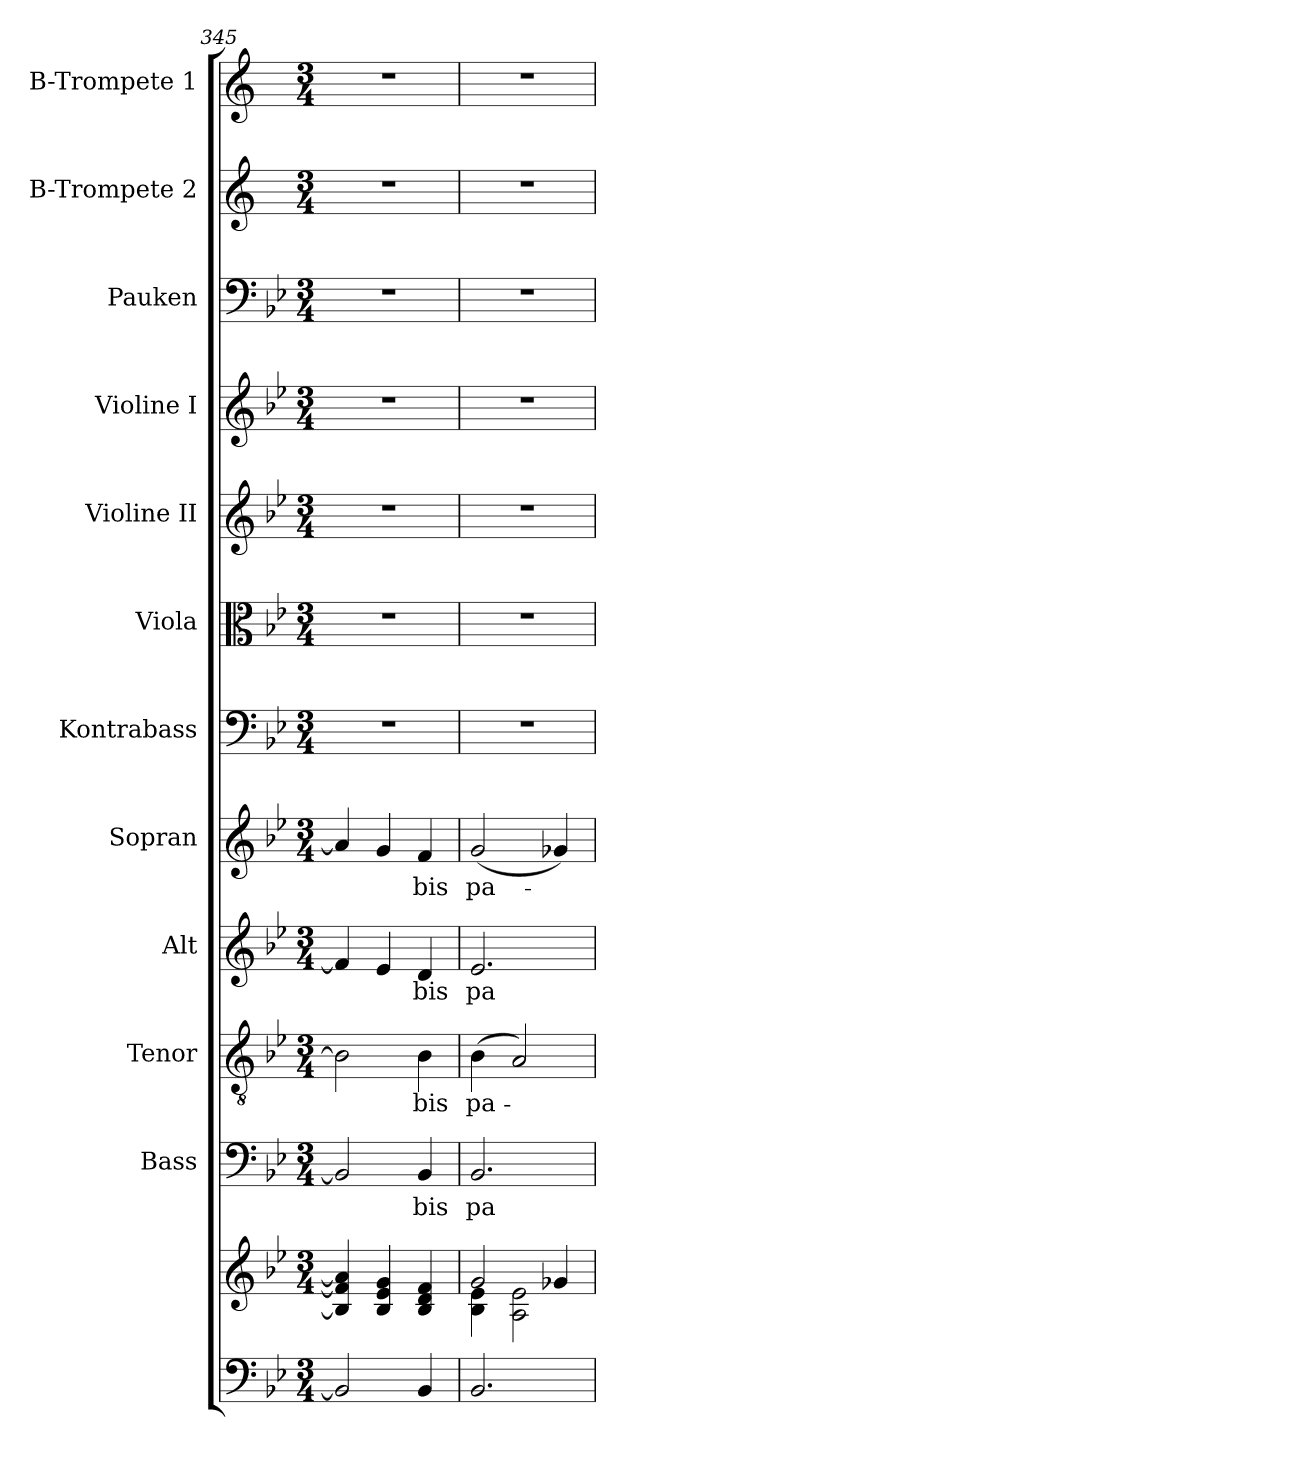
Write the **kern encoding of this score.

**kern	**kern	**kern	**text	**kern	**text	**kern	**text	**kern	**text	**kern	**kern	**kern	**kern	**kern	**kern	**kern
*part12	*part12	*part11	*part11	*part10	*part10	*part9	*part9	*part8	*part8	*part7	*part6	*part5	*part4	*part3	*part2	*part1
*staff13	*staff12	*staff11	*staff11	*staff10	*staff10	*staff9	*staff9	*staff8	*staff8	*staff7	*staff6	*staff5	*staff4	*staff3	*staff2	*staff1
*	*	*I"Bass	*	*I"Tenor	*	*I"Alt	*	*I"Sopran	*	*I"Kontrabass	*I"Viola	*I"Violine II	*I"Violine I	*I"Pauken	*I"B-Trompete 2	*I"B-Trompete 1
*	*	*I'B.	*	*I'T.	*	*I'A.	*	*I'S.	*	*I'Kb.	*I'Vla.	*I'Vl. II	*I'Vl. I	*I'Pk.	*I'B Trp. 2	*I'B Trp. 1
*clefF4	*clefG2	*clefF4	*	*clefGv2	*	*clefG2	*	*clefG2	*	*clefF4	*clefC3	*clefG2	*clefG2	*clefF4	*clefG2	*clefG2
*	*	*	*	*	*	*	*	*	*	*ITrd7c12	*	*	*	*	*ITrd1c2	*ITrd1c2
*k[b-e-]	*k[b-e-]	*k[b-e-]	*	*k[b-e-]	*	*k[b-e-]	*	*k[b-e-]	*	*k[b-e-]	*k[b-e-]	*k[b-e-]	*k[b-e-]	*k[b-e-]	*k[b-e-]	*k[b-e-]
*B-:	*B-:	*B-:	*	*B-:	*	*B-:	*	*B-:	*	*B-:	*B-:	*B-:	*B-:	*B-:	*B-:	*B-:
*M3/4	*M3/4	*M3/4	*	*M3/4	*	*M3/4	*	*M3/4	*	*M3/4	*M3/4	*M3/4	*M3/4	*M3/4	*M3/4	*M3/4
=345	=345	=345	=345	=345	=345	=345	=345	=345	=345	=345	=345	=345	=345	=345	=345	=345
2BB-/]	4B-/] 4f/] 4a-/]	2BB-/]	.	2B-\]	.	4f/]	.	4a-/]	.	2.r	2.r	2.r	2.r	2.r	2.r	2.r
.	4B-/ 4e-/ 4g/	.	.	.	.	4e-/	.	4g/	.	.	.	.	.	.	.	.
!	!	!	!LO:LY:b	!	!LO:LY:b	!	!LO:LY:b	!	!LO:LY:b	!	!	!	!	!	!	!
4BB-/	4B-/ 4d/ 4f/	4BB-/	-bis	4B-\	-bis	4d/	-bis	4f/	-bis	.	.	.	.	.	.	.
=346	=346	=346	=346	=346	=346	=346	=346	=346	=346	=346	=346	=346	=346	=346	=346	=346
*	*^	*	*	*	*	*	*	*	*	*	*	*	*	*	*	*
!	!	!	!	!LO:LY:b	!	!LO:LY:b	!	!LO:LY:b	!	!LO:LY:b	!	!	!	!	!	!	!
2.BB-/	2g/	4B-\ 4e-\	2.BB-/	pa-	(>4B-\	pa-	2.e-/	pa-	(<2g/	pa-	2.r	2.r	2.r	2.r	2.r	2.r	2.r
.	.	2A\ 2e-\	.	.	2A/)	.	.	.	.	.	.	.	.	.	.	.	.
.	4g-X/	.	.	.	.	.	.	.	4g-X/)	.	.	.	.	.	.	.	.
*	*v	*v	*	*	*	*	*	*	*	*	*	*	*	*	*	*	*
=	=	=	=	=	=	=	=	=	=	=	=	=	=	=	=	=
*-	*-	*-	*-	*-	*-	*-	*-	*-	*-	*-	*-	*-	*-	*-	*-	*-
